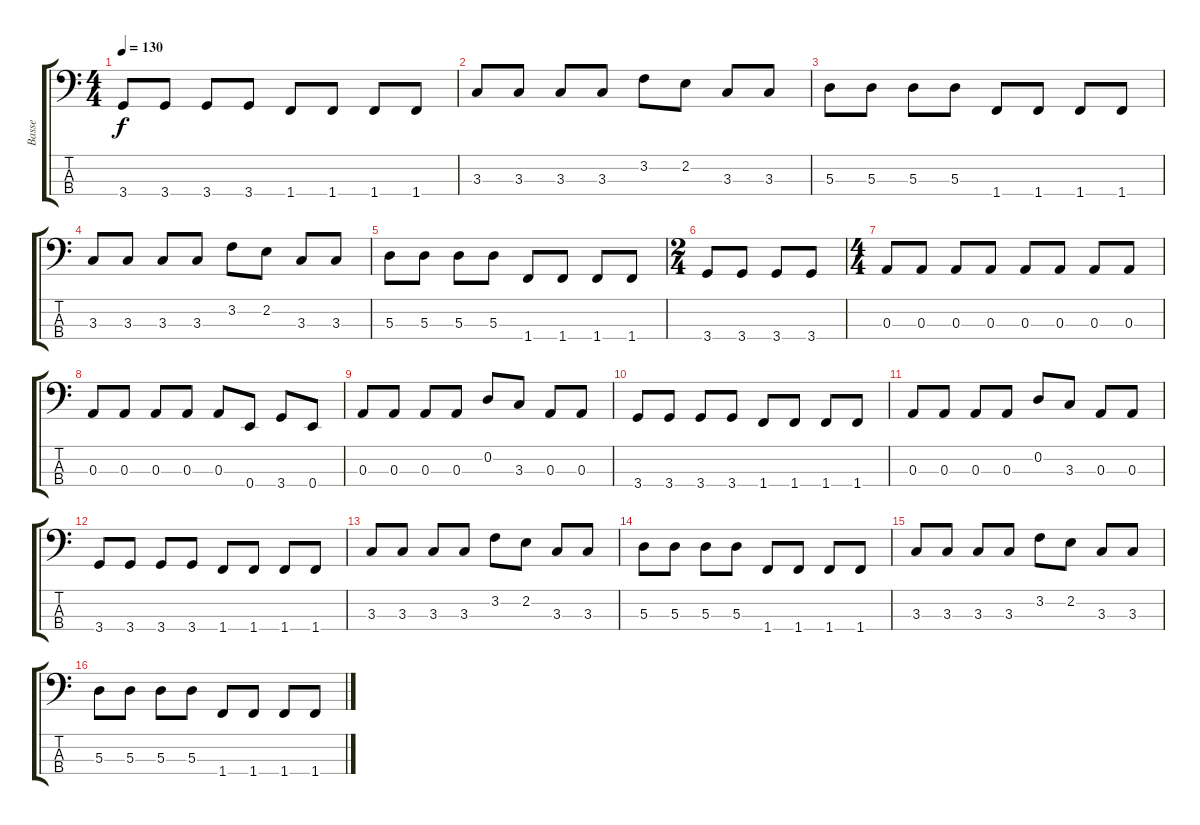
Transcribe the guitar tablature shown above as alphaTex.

\track ("Basse" "Basse") {instrument electricbassfinger}
\staff {score tabs}
\tuning (G2 D2 A1 E1) {hide}
\ts (4 4)
\tempo 130
\clef f4
\ks c
3.4.8{dy f} 3.4.8 3.4.8 3.4.8 1.4.8 1.4.8 1.4.8 1.4.8 |
3.3.8 3.3.8 3.3.8 3.3.8 3.2.8 2.2.8 3.3.8 3.3.8 |
5.3.8 5.3.8 5.3.8 5.3.8 1.4.8 1.4.8 1.4.8 1.4.8 |
3.3.8 3.3.8 3.3.8 3.3.8 3.2.8 2.2.8 3.3.8 3.3.8 |
5.3.8 5.3.8 5.3.8 5.3.8 1.4.8 1.4.8 1.4.8 1.4.8 |
\ts (2 4)
3.4.8 3.4.8 3.4.8 3.4.8 |
\ts (4 4)
0.3.8 0.3.8 0.3.8 0.3.8 0.3.8 0.3.8 0.3.8 0.3.8 |
0.3.8 0.3.8 0.3.8 0.3.8 0.3.8 0.4.8 3.4.8 0.4.8 |
0.3.8 0.3.8 0.3.8 0.3.8 0.2.8 3.3.8 0.3.8 0.3.8 |
3.4.8 3.4.8 3.4.8 3.4.8 1.4.8 1.4.8 1.4.8 1.4.8 |
0.3.8 0.3.8 0.3.8 0.3.8 0.2.8 3.3.8 0.3.8 0.3.8 |
3.4.8 3.4.8 3.4.8 3.4.8 1.4.8 1.4.8 1.4.8 1.4.8 |
3.3.8 3.3.8 3.3.8 3.3.8 3.2.8 2.2.8 3.3.8 3.3.8 |
5.3.8 5.3.8 5.3.8 5.3.8 1.4.8 1.4.8 1.4.8 1.4.8 |
3.3.8 3.3.8 3.3.8 3.3.8 3.2.8 2.2.8 3.3.8 3.3.8 |
5.3.8 5.3.8 5.3.8 5.3.8 1.4.8 1.4.8 1.4.8 1.4.8
